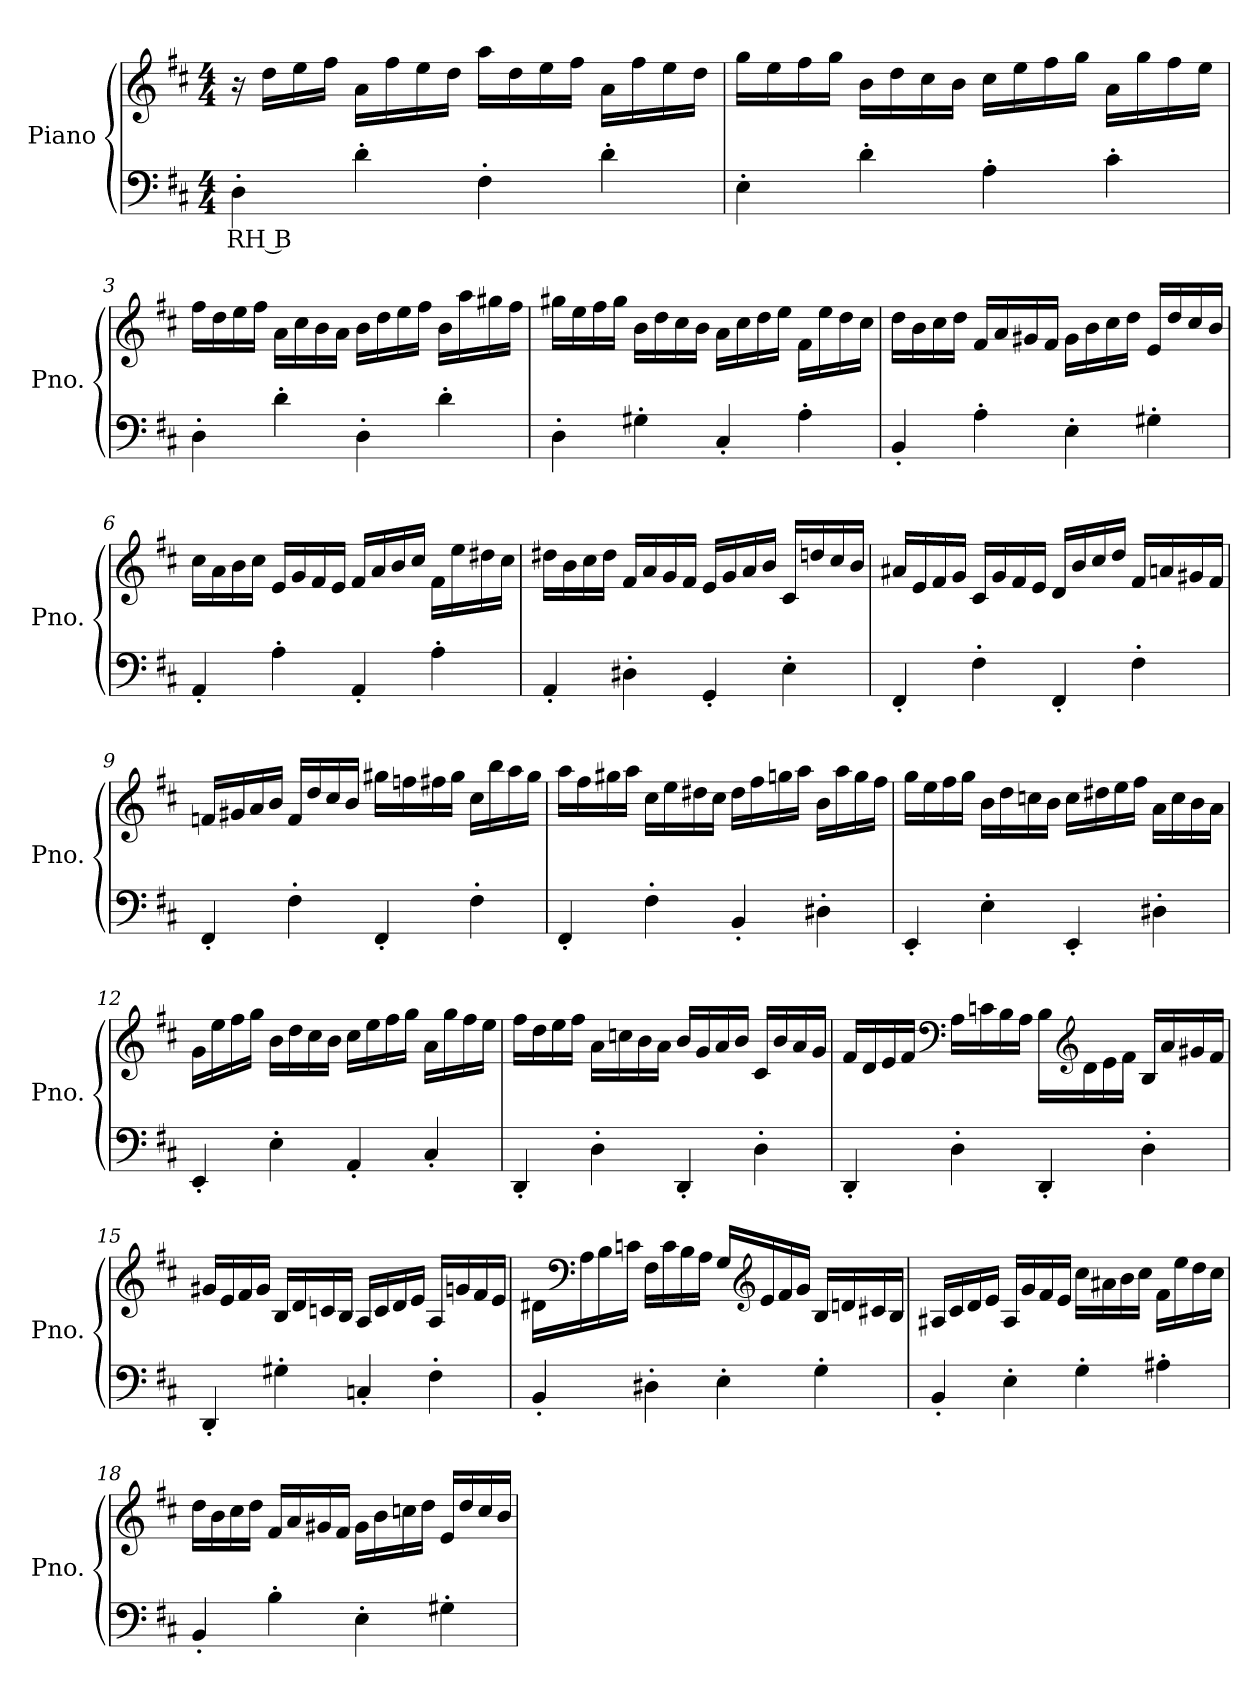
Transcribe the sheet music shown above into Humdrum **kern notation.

**kern	**text	**kern
*part2	*part2	*part1
*staff2	*staff2	*staff1
*I"Piano	*	*I"Piano
*I'Pno.	*	*I'Pno.
*clefF4	*	*clefG2
*k[f#c#]	*	*k[f#c#]
*M4/4	*	*M4/4
*MM68	*	*MM68
=1	=1	=1
!	!LO:LY:b	!
4D'\	RH B	16r
.	.	16dd\LL
.	.	16ee\
.	.	16ff#\JJ
4d'\	.	16a\LL
.	.	16ff#\
.	.	16ee\
.	.	16dd\JJ
4F#'\	.	16aa\LL
.	.	16dd\
.	.	16ee\
.	.	16ff#\JJ
4d'\	.	16a\LL
.	.	16ff#\
.	.	16ee\
.	.	16dd\JJ
=2	=2	=2
4E'\	.	16gg\LL
.	.	16ee\
.	.	16ff#\
.	.	16gg\JJ
4d'\	.	16b\LL
.	.	16dd\
.	.	16cc#\
.	.	16b\JJ
4A'\	.	16cc#\LL
.	.	16ee\
.	.	16ff#\
.	.	16gg\JJ
4c#'\	.	16a\LL
.	.	16gg\
.	.	16ff#\
.	.	16ee\JJ
!!LO:LB:g=z
=3	=3	=3
4D'\	.	16ff#\LL
.	.	16dd\
.	.	16ee\
.	.	16ff#\JJ
4d'\	.	16a\LL
.	.	16cc#\
.	.	16b\
.	.	16a\JJ
4D'\	.	16b\LL
.	.	16dd\
.	.	16ee\
.	.	16ff#\JJ
4d'\	.	16b\LL
.	.	16aa\
.	.	16gg#X\
.	.	16ff#\JJ
=4	=4	=4
4D'\	.	16gg#X\LL
.	.	16ee\
.	.	16ff#\
.	.	16gg#\JJ
4G#X'\	.	16b\LL
.	.	16dd\
.	.	16cc#\
.	.	16b\JJ
4C#'/	.	16a\LL
.	.	16cc#\
.	.	16dd\
.	.	16ee\JJ
4A'\	.	16f#\LL
.	.	16ee\
.	.	16dd\
.	.	16cc#\JJ
!!LO:LB:g=z
=5	=5	=5
4BB'/	.	16dd\LL
.	.	16b\
.	.	16cc#\
.	.	16dd\JJ
4A'\	.	16f#/LL
.	.	16a/
.	.	16g#X/
.	.	16f#/JJ
4E'\	.	16g#\LL
.	.	16b\
.	.	16cc#\
.	.	16dd\JJ
4G#X'\	.	16e/LL
.	.	16dd/
.	.	16cc#/
.	.	16b/JJ
=6	=6	=6
4AA'/	.	16cc#\LL
.	.	16a\
.	.	16b\
.	.	16cc#\JJ
4A'\	.	16e/LL
.	.	16g/
.	.	16f#/
.	.	16e/JJ
4AA'/	.	16f#/LL
.	.	16a/
.	.	16b/
.	.	16cc#/JJ
4A'\	.	16f#\LL
.	.	16ee\
.	.	16dd#X\
.	.	16cc#\JJ
!!LO:LB:g=z
=7	=7	=7
4AA'/	.	16dd#X\LL
.	.	16b\
.	.	16cc#\
.	.	16dd#\JJ
4D#X'\	.	16f#/LL
.	.	16a/
.	.	16g/
.	.	16f#/JJ
4GG'/	.	16e/LL
.	.	16g/
.	.	16a/
.	.	16b/JJ
4E'\	.	16c#/LL
.	.	16ddn/
.	.	16cc#/
.	.	16b/JJ
=8	=8	=8
4FF#'/	.	16a#X/LL
.	.	16e/
.	.	16f#/
.	.	16g/JJ
4F#'\	.	16c#/LL
.	.	16g/
.	.	16f#/
.	.	16e/JJ
4FF#'/	.	16d/LL
.	.	16b/
.	.	16cc#/
.	.	16dd/JJ
4F#'\	.	16f#/LL
.	.	16an/
.	.	16g#X/
.	.	16f#/JJ
!!LO:LB:g=z
=9	=9	=9
4FF#'/	.	16fn/LL
.	.	16g#X/
.	.	16a/
.	.	16b/JJ
4F#'\	.	16f/LL
.	.	16dd/
.	.	16cc#/
.	.	16b/JJ
4FF#'/	.	16gg#X\LL
.	.	16ffn\
.	.	16ff#X\
.	.	16gg#\JJ
4F#'\	.	16cc#\LL
.	.	16bb\
.	.	16aa\
.	.	16gg#\JJ
=10	=10	=10
4FF#'/	.	16aa\LL
.	.	16ff#\
.	.	16gg#X\
.	.	16aa\JJ
4F#'\	.	16cc#\LL
.	.	16ee\
.	.	16dd#X\
.	.	16cc#\JJ
4BB'/	.	16dd#\LL
.	.	16ff#\
.	.	16ggn\
.	.	16aa\JJ
4D#X'\	.	16b\LL
.	.	16aa\
.	.	16gg\
.	.	16ff#\JJ
!!LO:LB:g=z
=11	=11	=11
4EE'/	.	16gg\LL
.	.	16ee\
.	.	16ff#\
.	.	16gg\JJ
4E'\	.	16b\LL
.	.	16dd\
.	.	16ccn\
.	.	16b\JJ
4EE'/	.	16cc\LL
.	.	16dd#X\
.	.	16ee\
.	.	16ff#\JJ
4D#X'\	.	16a\LL
.	.	16cc\
.	.	16b\
.	.	16a\JJ
=12	=12	=12
4EE'/	.	16g\LL
.	.	16ee\
.	.	16ff#\
.	.	16gg\JJ
4E'\	.	16b\LL
.	.	16dd\
.	.	16cc#\
.	.	16b\JJ
4AA'/	.	16cc#\LL
.	.	16ee\
.	.	16ff#\
.	.	16gg\JJ
4C#'/	.	16a\LL
.	.	16gg\
.	.	16ff#\
.	.	16ee\JJ
!!LO:PB:g=z
=13	=13	=13
4DD'/	.	16ff#\LL
.	.	16dd\
.	.	16ee\
.	.	16ff#\JJ
4D'\	.	16a\LL
.	.	16ccn\
.	.	16b\
.	.	16a\JJ
4DD'/	.	16b/LL
.	.	16g/
.	.	16a/
.	.	16b/JJ
4D'\	.	16c#/LL
.	.	16b/
.	.	16a/
.	.	16g/JJ
=14	=14	=14
4DD'/	.	16f#/LL
.	.	16d/
.	.	16e/
.	.	16f#/JJ
*	*	*clefF4
4D'\	.	16A\LL
.	.	16cn\
.	.	16B\
.	.	16A\JJ
4DD'/	.	16B\LL
*	*	*clefG2
.	.	16d\
.	.	16e\
.	.	16f#\JJ
4D'\	.	16B/LL
.	.	16a/
.	.	16g#X/
.	.	16f#/JJ
!!LO:LB:g=z
=15	=15	=15
4DD'/	.	16g#X/LL
.	.	16e/
.	.	16f#/
.	.	16g#/JJ
4G#X'\	.	16B/LL
.	.	16d/
.	.	16cn/
.	.	16B/JJ
4Cn'/	.	16A/LL
.	.	16c/
.	.	16d/
.	.	16e/JJ
4F#'\	.	16A/LL
.	.	16gn/
.	.	16f#/
.	.	16e/JJ
=16	=16	=16
4BB'/	.	16d#X\LL
*	*	*clefF4
.	.	16A\
.	.	16B\
.	.	16cn\JJ
4D#X'\	.	16F#\LL
.	.	16c\
.	.	16B\
.	.	16A\JJ
4E'\	.	16G/LL
*	*	*clefG2
.	.	16e/
.	.	16f#/
.	.	16g/JJ
4G'\	.	16B/LL
.	.	16dn/
.	.	16c#X/
.	.	16B/JJ
!!LO:LB:g=z
=17	=17	=17
4BB'/	.	16A#X/LL
.	.	16c#/
.	.	16d/
.	.	16e/JJ
4E'\	.	16A#/LL
.	.	16g/
.	.	16f#/
.	.	16e/JJ
4G'\	.	16cc#\LL
.	.	16a#X\
.	.	16b\
.	.	16cc#\JJ
4A#X'\	.	16f#\LL
.	.	16ee\
.	.	16dd\
.	.	16cc#\JJ
=18	=18	=18
4BB'/	.	16dd\LL
.	.	16b\
.	.	16cc#\
.	.	16dd\JJ
4B'\	.	16f#/LL
.	.	16a/
.	.	16g#X/
.	.	16f#/JJ
4E'\	.	16g#\LL
.	.	16b\
.	.	16ccn\
.	.	16dd\JJ
4G#X'\	.	16e/LL
.	.	16dd/
.	.	16cc/
.	.	16b/JJ
=	=	=
*-	*-	*-
